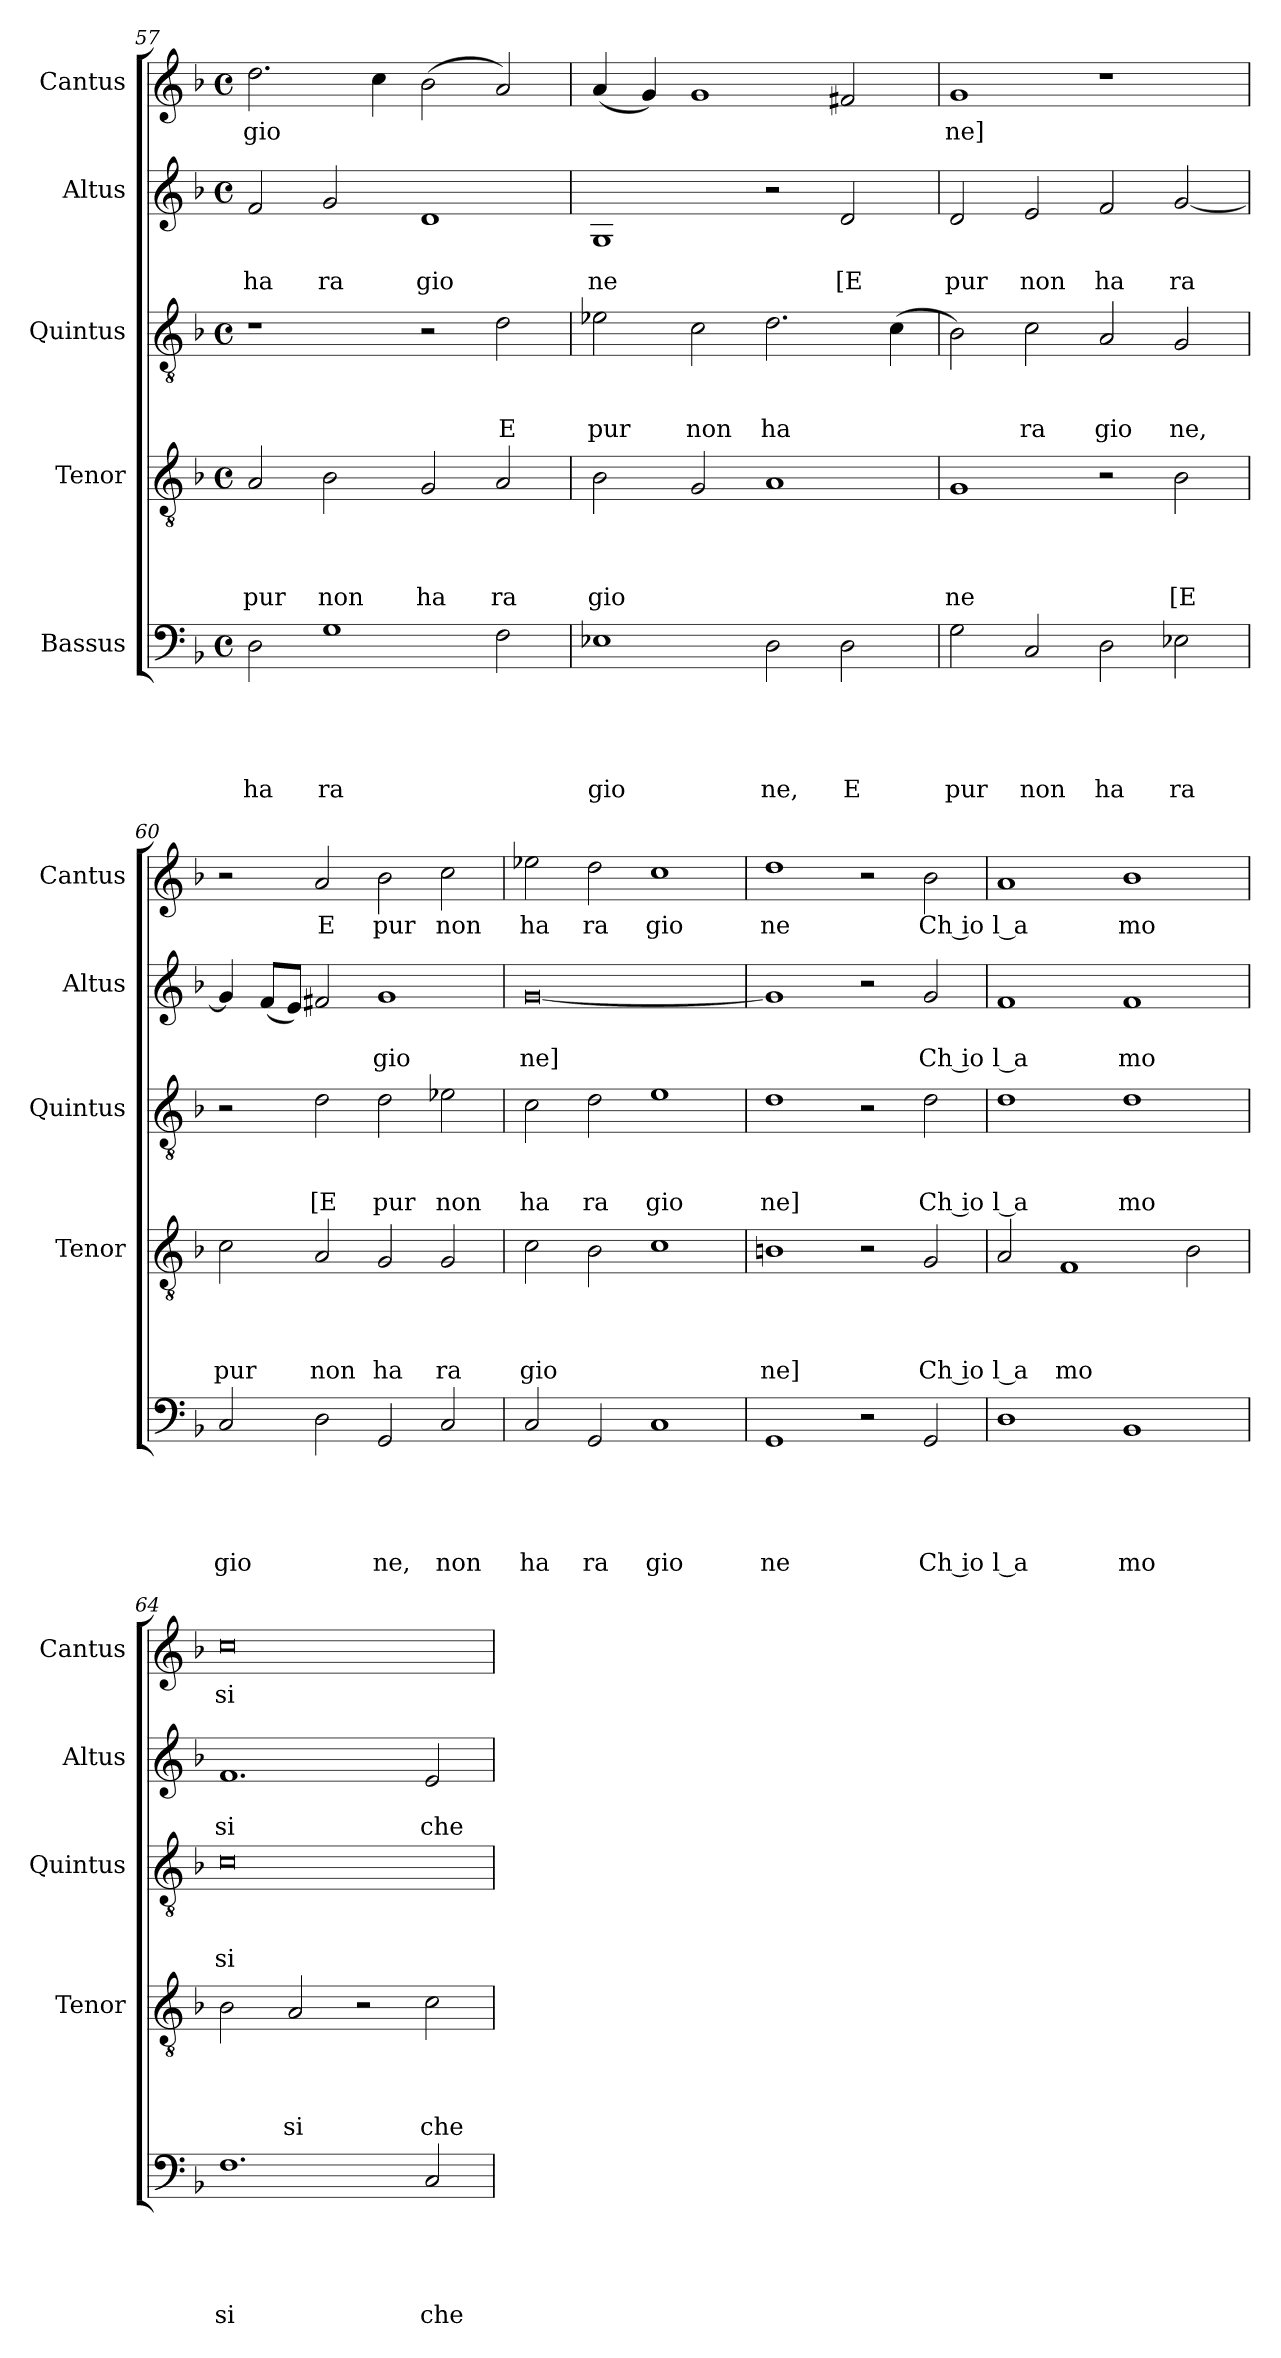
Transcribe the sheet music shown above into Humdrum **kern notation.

**kern	**text	**text	**text	**text	**text	**kern	**text	**text	**text	**text	**kern	**text	**text	**text	**kern	**text	**text	**kern	**text
*part5	*part5	*part5	*part5	*part5	*part5	*part4	*part4	*part4	*part4	*part4	*part3	*part3	*part3	*part3	*part2	*part2	*part2	*part1	*part1
*staff5	*staff5	*staff5	*staff5	*staff5	*staff5	*staff4	*staff4	*staff4	*staff4	*staff4	*staff3	*staff3	*staff3	*staff3	*staff2	*staff2	*staff2	*staff1	*staff1
*I"Bassus	*	*	*	*	*	*I"Tenor	*	*	*	*	*I"Quintus	*	*	*	*I"Altus	*	*	*I"Cantus	*
*	*	*	*	*	*	*I'Tenor	*	*	*	*	*I'Quintus	*	*	*	*I'Altus	*	*	*I'Cantus	*
*clefF4	*	*	*	*	*	*clefGv2	*	*	*	*	*clefGv2	*	*	*	*clefG2	*	*	*clefG2	*
*k[b-]	*	*	*	*	*	*k[b-]	*	*	*	*	*k[b-]	*	*	*	*k[b-]	*	*	*k[b-]	*
*F:	*	*	*	*	*	*F:	*	*	*	*	*F:	*	*	*	*F:	*	*	*F:	*
*M4/4	*	*	*	*	*	*M4/4	*	*	*	*	*M4/4	*	*	*	*M4/4	*	*	*M4/4	*
*met(c)	*	*	*	*	*	*met(c)	*	*	*	*	*met(c)	*	*	*	*met(c)	*	*	*met(c)	*
=57	=57	=57	=57	=57	=57	=57	=57	=57	=57	=57	=57	=57	=57	=57	=57	=57	=57	=57	=57
!	!	!	!	!	!LO:LY:b	!	!	!	!	!LO:LY:b	!	!	!	!	!	!	!LO:LY:b	!	!LO:LY:b
2D\	.	.	.	.	ha	2A/	.	.	.	pur	1r	.	.	.	2f/	.	ha	2.dd\	gio
!	!	!	!	!	!LO:LY:b	!	!	!	!	!LO:LY:b	!	!	!	!	!	!	!LO:LY:b	!	!
1G	.	.	.	.	ra	2B-\	.	.	.	non	.	.	.	.	2g/	.	ra	.	.
.	.	.	.	.	.	.	.	.	.	.	.	.	.	.	.	.	.	4cc\	.
!	!	!	!	!	!	!	!	!	!	!LO:LY:b	!	!	!	!	!	!	!LO:LY:b	!	!
.	.	.	.	.	.	2G/	.	.	.	ha	2r	.	.	.	1d	.	gio	(>2b-\	.
!	!	!	!	!	!	!	!	!	!	!LO:LY:b	!	!	!	!LO:LY:b	!	!	!	!	!
2F\	.	.	.	.	.	2A/	.	.	.	ra	2d\	.	.	E	.	.	.	2a/)	.
!!LO:LB:g=z
=58	=58	=58	=58	=58	=58	=58	=58	=58	=58	=58	=58	=58	=58	=58	=58	=58	=58	=58	=58
!	!	!	!	!	!LO:LY:b	!	!	!	!	!LO:LY:b	!	!	!	!LO:LY:b	!	!	!LO:LY:b	!	!
1E-X	.	.	.	.	gio	2B-\	.	.	.	gio	2e-X\	.	.	pur	1G	.	ne	(4a/	.
.	.	.	.	.	.	.	.	.	.	.	.	.	.	.	.	.	.	4g/)	.
!	!	!	!	!	!	!	!	!	!	!	!	!	!	!LO:LY:b	!	!	!	!	!
.	.	.	.	.	.	2G/	.	.	.	.	2c\	.	.	non	.	.	.	1g	.
!	!	!	!	!	!LO:LY:b	!	!	!	!	!	!	!	!	!LO:LY:b	!	!	!	!	!
2D\	.	.	.	.	ne,	1A	.	.	.	.	2.d\	.	.	ha	2r	.	.	.	.
!	!	!	!	!	!LO:LY:b	!	!	!	!	!	!	!	!	!	!	!	!LO:LY:b	!	!
2D\	.	.	.	.	E	.	.	.	.	.	.	.	.	.	2d/	.	[E	2f#/	.
.	.	.	.	.	.	.	.	.	.	.	(>4c\	.	.	.	.	.	.	.	.
=59	=59	=59	=59	=59	=59	=59	=59	=59	=59	=59	=59	=59	=59	=59	=59	=59	=59	=59	=59
!	!	!	!	!	!LO:LY:b	!	!	!	!	!LO:LY:b	!	!	!	!	!	!	!LO:LY:b	!	!LO:LY:b
2G\	.	.	.	.	pur	1G	.	.	.	ne	2B-\)	.	.	.	2d/	.	pur	1g	ne]
!	!	!	!	!	!LO:LY:b	!	!	!	!	!	!	!	!	!LO:LY:b	!	!	!LO:LY:b	!	!
2C/	.	.	.	.	non	.	.	.	.	.	2c\	.	.	ra	2e/	.	non	.	.
!	!	!	!	!	!LO:LY:b	!	!	!	!	!	!	!	!	!LO:LY:b	!	!	!LO:LY:b	!	!
2D\	.	.	.	.	ha	2r	.	.	.	.	2A/	.	.	gio	2f/	.	ha	1r	.
!	!	!	!	!	!LO:LY:b	!	!	!	!	!LO:LY:b	!	!	!	!LO:LY:b	!	!	!LO:LY:b	!	!
2E-X\	.	.	.	.	ra	2B-\	.	.	.	[E	2G/	.	.	ne,	[<2g/	.	ra	.	.
=60	=60	=60	=60	=60	=60	=60	=60	=60	=60	=60	=60	=60	=60	=60	=60	=60	=60	=60	=60
!	!	!	!	!	!LO:LY:b	!	!	!	!	!LO:LY:b	!	!	!	!	!	!	!	!	!
2C/	.	.	.	.	gio	2c\	.	.	.	pur	2r	.	.	.	4g/]	.	.	2r	.
.	.	.	.	.	.	.	.	.	.	.	.	.	.	.	(<8f/L	.	.	.	.
.	.	.	.	.	.	.	.	.	.	.	.	.	.	.	8e/J)	.	.	.	.
!	!	!	!	!	!	!	!	!	!	!LO:LY:b	!	!	!	!LO:LY:b	!	!	!	!	!LO:LY:b
2D\	.	.	.	.	.	2A/	.	.	.	non	2d\	.	.	[E	2f#/	.	.	2a/	E
!	!	!	!	!	!LO:LY:b	!	!	!	!	!LO:LY:b	!	!	!	!LO:LY:b	!	!	!LO:LY:b	!	!LO:LY:b
2GG/	.	.	.	.	ne,	2G/	.	.	.	ha	2d\	.	.	pur	1g	.	gio	2b-\	pur
!	!	!	!	!	!LO:LY:b	!	!	!	!	!LO:LY:b	!	!	!	!LO:LY:b	!	!	!	!	!LO:LY:b
2C/	.	.	.	.	non	2G/	.	.	.	ra	2e-X\	.	.	non	.	.	.	2cc\	non
=61	=61	=61	=61	=61	=61	=61	=61	=61	=61	=61	=61	=61	=61	=61	=61	=61	=61	=61	=61
!	!	!	!	!	!LO:LY:b	!	!	!	!	!LO:LY:b	!	!	!	!LO:LY:b	!	!	!LO:LY:b	!	!LO:LY:b
2C/	.	.	.	.	ha	2c\	.	.	.	gio	2c\	.	.	ha	[<0g	.	ne]	2ee-\	ha
!	!	!	!	!	!LO:LY:b	!	!	!	!	!	!	!	!	!LO:LY:b	!	!	!	!	!LO:LY:b
2GG/	.	.	.	.	ra	2B-\	.	.	.	.	2d\	.	.	ra	.	.	.	2dd\	ra
!	!	!	!	!	!LO:LY:b	!	!	!	!	!	!	!	!	!LO:LY:b	!	!	!	!	!LO:LY:b
1C	.	.	.	.	gio	1c	.	.	.	.	1e	.	.	gio	.	.	.	1cc	gio
=62	=62	=62	=62	=62	=62	=62	=62	=62	=62	=62	=62	=62	=62	=62	=62	=62	=62	=62	=62
!	!	!	!	!	!LO:LY:b	!	!	!	!	!LO:LY:b	!	!	!	!LO:LY:b	!	!	!	!	!LO:LY:b
1GG	.	.	.	.	ne	1Bn	.	.	.	ne]	1d	.	.	ne]	1g]	.	.	1dd	ne
2r	.	.	.	.	.	2r	.	.	.	.	2r	.	.	.	2r	.	.	2r	.
!	!	!	!	!	!LO:LY:b:rj	!	!	!	!	!LO:LY:b:rj	!	!	!	!LO:LY:b:rj	!	!	!LO:LY:b:rj	!	!LO:LY:b:rj
2GG/	.	.	.	.	Ch io	2G/	.	.	.	Ch io	2d\	.	.	Ch io	2g/	.	Ch io	2b-\	Ch io
=63	=63	=63	=63	=63	=63	=63	=63	=63	=63	=63	=63	=63	=63	=63	=63	=63	=63	=63	=63
!	!	!	!	!	!LO:LY:b:rj	!	!	!	!	!LO:LY:b:rj	!	!	!	!LO:LY:b:rj	!	!	!LO:LY:b:rj	!	!LO:LY:b:rj
1D	.	.	.	.	l a	2A/	.	.	.	l a	1d	.	.	l a	1f	.	l a	1a	l a
!	!	!	!	!	!	!	!	!	!	!LO:LY:b	!	!	!	!	!	!	!	!	!
.	.	.	.	.	.	1F	.	.	.	mo	.	.	.	.	.	.	.	.	.
!	!	!	!	!	!LO:LY:b	!	!	!	!	!	!	!	!	!LO:LY:b	!	!	!LO:LY:b	!	!LO:LY:b
1BB-	.	.	.	.	mo	.	.	.	.	.	1d	.	.	mo	1f	.	mo	1b-	mo
.	.	.	.	.	.	2B-\	.	.	.	.	.	.	.	.	.	.	.	.	.
!!LO:LB:g=z
=64	=64	=64	=64	=64	=64	=64	=64	=64	=64	=64	=64	=64	=64	=64	=64	=64	=64	=64	=64
!	!	!	!	!	!LO:LY:b	!	!	!	!	!	!	!	!	!LO:LY:b	!	!	!LO:LY:b	!	!LO:LY:b
1.F	.	.	.	.	si	2B-\	.	.	.	.	0c	.	.	si	1.f	.	si	0cc	si
!	!	!	!	!	!	!	!	!	!	!LO:LY:b	!	!	!	!	!	!	!	!	!
.	.	.	.	.	.	2A/	.	.	.	si	.	.	.	.	.	.	.	.	.
.	.	.	.	.	.	2r	.	.	.	.	.	.	.	.	.	.	.	.	.
!	!	!	!	!	!LO:LY:b	!	!	!	!	!LO:LY:b	!	!	!	!	!	!	!LO:LY:b	!	!
2C/	.	.	.	.	che	2c\	.	.	.	che	.	.	.	.	2e/	.	che	.	.
=	=	=	=	=	=	=	=	=	=	=	=	=	=	=	=	=	=	=	=
*-	*-	*-	*-	*-	*-	*-	*-	*-	*-	*-	*-	*-	*-	*-	*-	*-	*-	*-	*-
